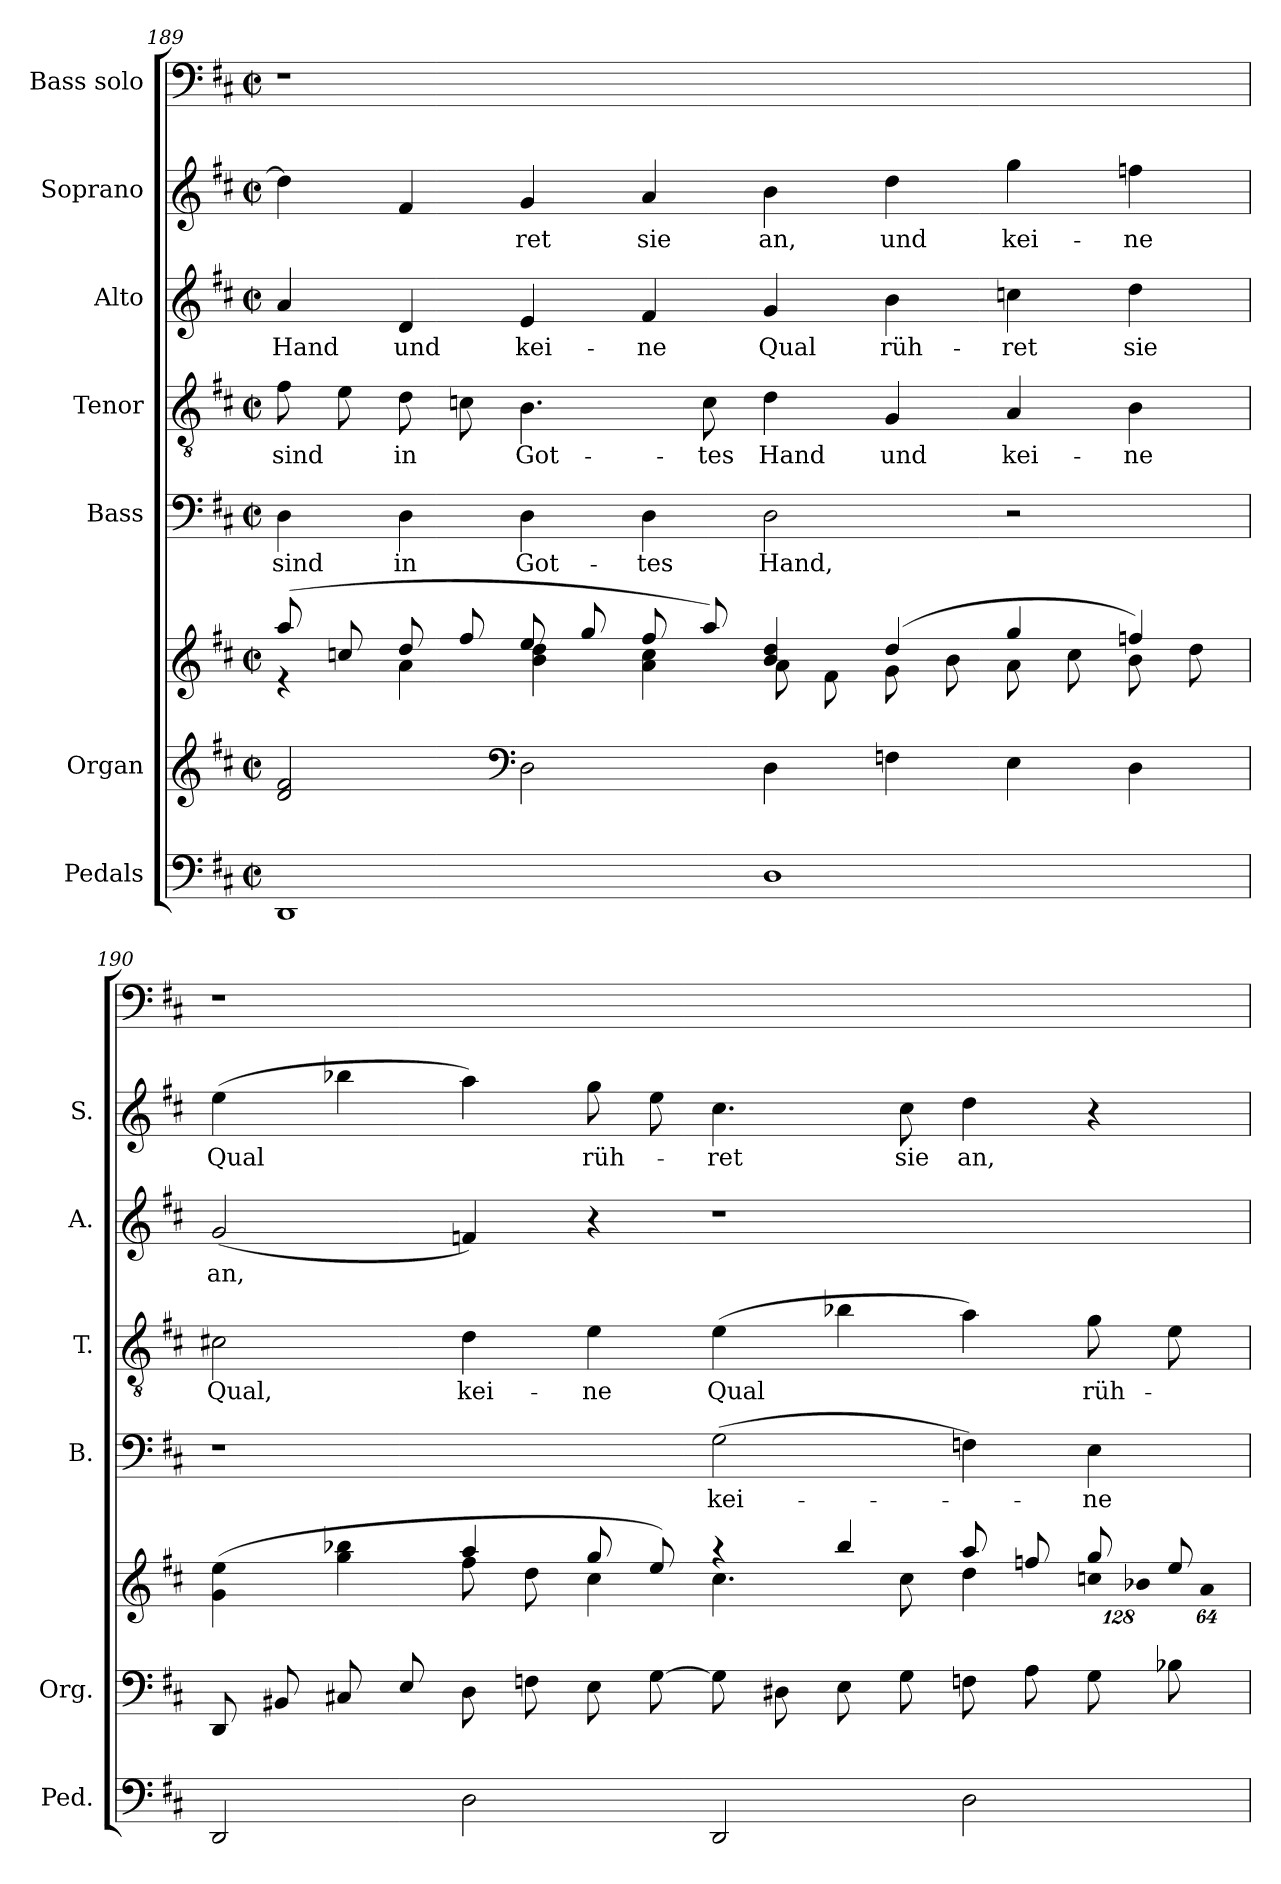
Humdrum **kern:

**kern	**kern	**kern	**kern	**text	**kern	**text	**kern	**text	**kern	**text	**kern
*part7	*part6	*part6	*part5	*part5	*part4	*part4	*part3	*part3	*part2	*part2	*part1
*staff8	*staff7	*staff6	*staff5	*staff5	*staff4	*staff4	*staff3	*staff3	*staff2	*staff2	*staff1
*I"Pedals	*I"Organ	*	*I"Bass	*	*I"Tenor	*	*I"Alto	*	*I"Soprano	*	*I"Bass solo
*I'Ped.	*I'Org.	*	*I'B.	*	*I'T.	*	*I'A.	*	*I'S.	*	*
*clefF4	*clefG2	*clefG2	*clefF4	*	*clefGv2	*	*clefG2	*	*clefG2	*	*clefF4
*	*	*	*	*	*ITrd7c12	*	*	*	*	*	*
*k[f#c#]	*k[f#c#]	*k[f#c#]	*k[f#c#]	*	*k[f#c#]	*	*k[f#c#]	*	*k[f#c#]	*	*k[f#c#]
*D:	*D:	*D:	*D:	*	*D:	*	*D:	*	*D:	*	*D:
*M2/2	*M2/2	*M2/2	*M2/2	*	*M2/2	*	*M2/2	*	*M2/2	*	*M2/2
*met(c|)	*met(c|)	*met(c|)	*met(c|)	*	*met(c|)	*	*met(c|)	*	*met(c|)	*	*met(c|)
=189	=189	=189	=189	=189	=189	=189	=189	=189	=189	=189	=189
*	*	*^	*	*	*	*	*	*	*	*	*
!	!	!	!	!	!LO:LY:b:color=#000000	!	!	!	!	!	!	!
!	!	!	!	!	!	!	!LO:LY:b:color=#000000	!	!	!	!	!
!	!	!	!	!	!	!	!	!	!LO:LY:b:color=#000000	!	!	!LO:N:vis=1
1DDi	2di/ 2f#i	(8aai/	4r	4Di\	sind	8F#i\	sind	4ai/	Hand	4ddi\]	.	1r
.	.	8ccni/	.	.	.	8Ei\	.	.	.	.	.	.
!	!	!	!	!	!LO:LY:b:color=#000000	!	!	!	!	!	!	!
!	!	!	!	!	!	!	!LO:LY:b:color=#000000	!	!	!	!	!
!	!	!	!	!	!	!	!	!	!LO:LY:b:color=#000000	!	!	!
.	.	8ddi/	4ai\	4Di\	in	8Di\	in	4di/	und	4f#i/	.	.
.	.	8ff#i/	.	.	.	8Cni\	.	.	.	.	.	.
*	*clefF4	*	*	*	*	*	*	*	*	*	*	*
!	!	!	!	!	!LO:LY:b:color=#000000	!	!	!	!	!	!	!
!	!	!	!	!	!	!	!LO:LY:b:color=#000000	!	!	!	!	!
!	!	!	!	!	!	!	!	!	!LO:LY:b:color=#000000	!	!	!
!	!	!	!	!	!	!	!	!	!	!	!LO:LY:b:color=#000000	!
.	2Di\	8eei/	4bi\ 4ddi	4Di\	Got-	4.BBi\	Got-	4ei/	kei-	4gi/	-ret	.
.	.	8ggi/	.	.	.	.	.	.	.	.	.	.
!	!	!	!	!	!LO:LY:b:color=#000000	!	!	!	!	!	!	!
!	!	!	!	!	!	!	!	!	!LO:LY:b:color=#000000	!	!	!
!	!	!	!	!	!	!	!	!	!	!	!LO:LY:b:color=#000000	!
.	.	8ff#i/	4ai\ 4cci	4Di\	-tes	.	.	4f#i/	-ne	4ai/	sie	.
!	!	!	!	!	!	!	!LO:LY:b:color=#000000	!	!	!	!	!
.	.	8aai/)	.	.	.	8Ci\	-tes	.	.	.	.	.
!	!	!	!	!	!LO:LY:b:color=#000000	!	!	!	!	!	!	!
!	!	!	!	!	!	!	!LO:LY:b:color=#000000	!	!	!	!	!
!	!	!	!	!	!	!	!	!	!LO:LY:b:color=#000000	!	!	!
!	!	!	!	!	!	!	!	!	!	!	!LO:LY:b:color=#000000	!
1Di	4Di\	4bi/ 4ddi	8ai\	2Di\	Hand,	4Di\	Hand	4gi/	Qual	4bi\	an,	1ryy
.	.	.	8f#i\	.	.	.	.	.	.	.	.	.
!	!	!	!	!	!	!	!LO:LY:b:color=#000000	!	!	!	!	!
!	!	!	!	!	!	!	!	!	!LO:LY:b:color=#000000	!	!	!
!	!	!	!	!	!	!	!	!	!	!	!LO:LY:b:color=#000000	!
.	4Fni\	(4ddi/	8gi\	.	.	4GGi/	und	4bi\	rüh-	4ddi\	und	.
.	.	.	8bi\	.	.	.	.	.	.	.	.	.
!	!	!	!	!	!	!	!LO:LY:b:color=#000000	!	!	!	!	!
!	!	!	!	!	!	!	!	!	!LO:LY:b:color=#000000	!	!	!
!	!	!	!	!	!	!	!	!	!	!	!LO:LY:b:color=#000000	!
.	4Ei\	4ggi/	8ai\	2r	.	4AAi/	kei-	4ccni\	-ret	4ggi\	kei-	.
.	.	.	8cci\	.	.	.	.	.	.	.	.	.
!	!	!	!	!	!	!	!LO:LY:b:color=#000000	!	!	!	!	!
!	!	!	!	!	!	!	!	!	!LO:LY:b:color=#000000	!	!	!
!	!	!	!	!	!	!	!	!	!	!	!LO:LY:b:color=#000000	!
.	4Di\	4ffni/)	8bi\	.	.	4BBi\	-ne	4ddi\	sie	4ffni\	-ne	.
.	.	.	8ddi\	.	.	.	.	.	.	.	.	.
=190	=190	=190	=190	=190	=190	=190	=190	=190	=190	=190	=190	=190
!	!	!	!	!	!	!	!LO:LY:b:color=#000000	!	!	!	!	!
!	!	!	!	!	!	!	!	!	!LO:LY:b:color=#000000	!	!	!
!	!	!	!	!	!	!	!	!	!	!	!LO:LY:b:color=#000000	!LO:N:vis=1
2DDi/	8DDi/	(4gi\ 4eei	2ryy	1r	.	2C#Xi\	Qual,	(2gi/	an,	(4eei\	Qual	1r
.	8BB#Xi/	.	.	.	.	.	.	.	.	.	.	.
.	8C#Xi/	4ggi\ 4bb-Xi	.	.	.	.	.	.	.	4bb-Xi\	.	.
.	8Ei/	.	.	.	.	.	.	.	.	.	.	.
!	!	!	!	!	!	!	!LO:LY:b:color=#000000	!	!	!	!	!
2Di\	8Di\	4aai/	8ff#i\	.	.	4Di\	kei-	4fni/)	.	4aai\)	.	.
.	8Fni\	.	8ddi\	.	.	.	.	.	.	.	.	.
!	!	!	!	!	!	!	!LO:LY:b:color=#000000	!	!	!	!	!
!	!	!	!	!	!	!	!	!	!	!	!LO:LY:b:color=#000000	!
.	8Ei\	8ggi/	4cc#i\	.	.	4Ei\	-ne	4r	.	8ggi\	rüh-	.
.	[8Gi\	8eei/)	.	.	.	.	.	.	.	8eei\	.	.
!	!	!	!	!	!LO:LY:b:color=#000000	!	!	!	!	!	!	!
!	!	!	!	!	!	!	!LO:LY:b:color=#000000	!	!	!	!	!
!	!	!	!	!	!	!	!	!	!	!	!LO:LY:b:color=#000000	!
2DDi/	8Gi\]	4r	4.cc#i\	(2Gi\	kei-	(4Ei\	Qual	1r	.	4.cc#i\	-ret	1ryy
.	8D#Xi\	.	.	.	.	.	.	.	.	.	.	.
.	8Ei\	4bb-i/	.	.	.	4B-Xi\	.	.	.	.	.	.
!	!	!	!	!	!	!	!	!	!	!	!LO:LY:b:color=#000000	!
.	8Gi\	.	8cc#i\	.	.	.	.	.	.	8cc#i\	sie	.
!	!	!	!	!	!	!	!	!	!	!	!LO:LY:b:color=#000000	!
2Di\	8Fni\	8aai/	4ddi\	4Fni\)	.	4Ai\)	.	.	.	4ddi\	an,	.
.	8Ai\	8ffni/	.	.	.	.	.	.	.	.	.	.
*	*	*	*Xbrackettup	*	*	*	*	*	*	*	*	*
!	!	!	!LO:N:vis=8	!	!	!	!	!	!	!	!	!
!	!	!	!	!	!LO:LY:b:color=#000000	!	!	!	!	!	!	!
!	!	!	!	!	!	!	!LO:LY:b:color=#000000	!	!	!	!	!
.	8Gi\	8ggi/	1024%85ccni\	4Ei\	-ne	8Gi\	rüh-	.	.	4r	.	.
!	!	!	!LO:N:vis=8	!	!	!	!	!	!	!	!	!
.	.	.	1024%85b-Xi\	.	.	.	.	.	.	.	.	.
.	8B-Xi\	8eei/	.	.	.	8Ei\	.	.	.	.	.	.
!	!	!	!LO:N:vis=8	!	!	!	!	!	!	!	!	!
.	.	.	512%43ai\	.	.	.	.	.	.	.	.	.
*	*	*v	*v	*	*	*	*	*	*	*	*	*
=	=	=	=	=	=	=	=	=	=	=	=
*-	*-	*-	*-	*-	*-	*-	*-	*-	*-	*-	*-
